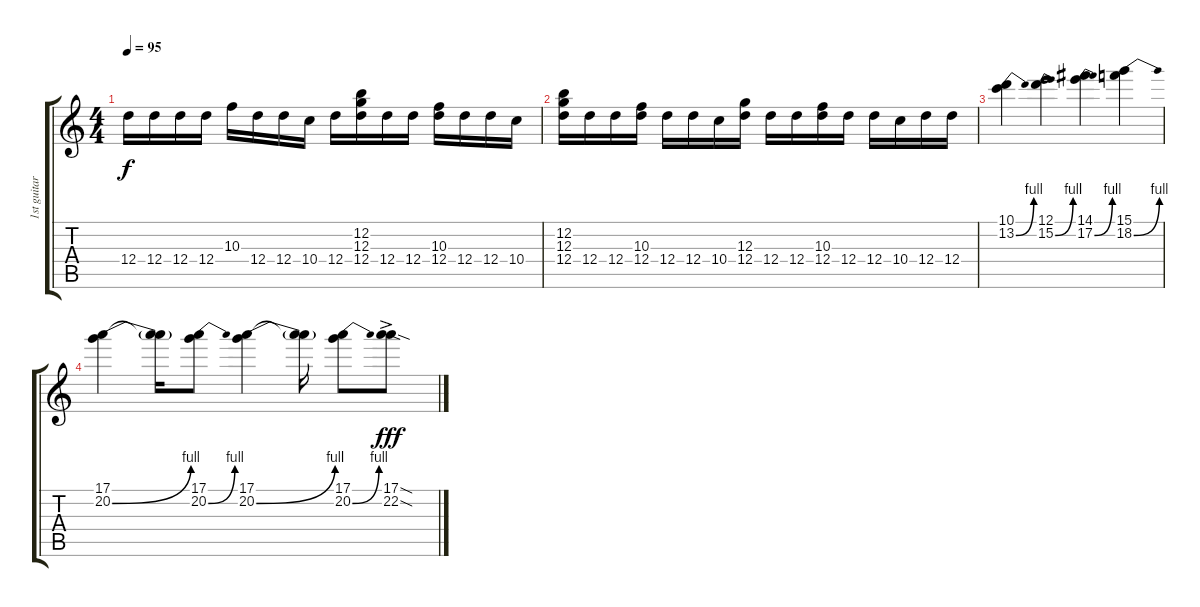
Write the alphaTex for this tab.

\track ("1st guitar" "1st guitar") {instrument distortionguitar}
\staff {score tabs}
\tuning (E4 B3 G3 D3 A2 E2) {hide}
\ts (4 4)
\tempo 95
\clef g2
\ks c
12.4.16{dy f volume 16} 12.4.16 12.4.16 12.4.16 10.3.16 12.4.16 12.4.16 10.4.16 12.4.16 (12.2 12.3 12.4).16 12.4.16 12.4.16 (10.3 12.4).16 12.4.16 12.4.16 10.4.16 |
(12.2 12.3 12.4).16 12.4.16 12.4.16 (10.3 12.4).16 12.4.16 12.4.16 10.4.16 (12.3 12.4).16 12.4.16 12.4.16 (10.3 12.4).16 12.4.16 12.4.16 10.4.16 12.4.16 12.4.16 |
(10.1 13.2{be (bend 0 0 60 4)}).4 (12.1 15.2{be (bend 0 0 60 4)}).4 (14.1 17.2{be (bend 0 0 60 4)}).4 (15.1 18.2{be (bend 0 0 60 4)}).4 |
(17.1 20.2{be (bend 0 0 60 4)}).4 (17.1{t} 20.2{t}).16 (17.1 20.2{be (bend 0 0 60 4)}).8 (17.1 20.2{be (bend 0 0 60 4)}).4 (17.1{t} 20.2{t}).16 (17.1 20.2{be (bend 0 0 60 4)}).8 (17.1{sod} 22.2{sod ac}).8{dy fff}
